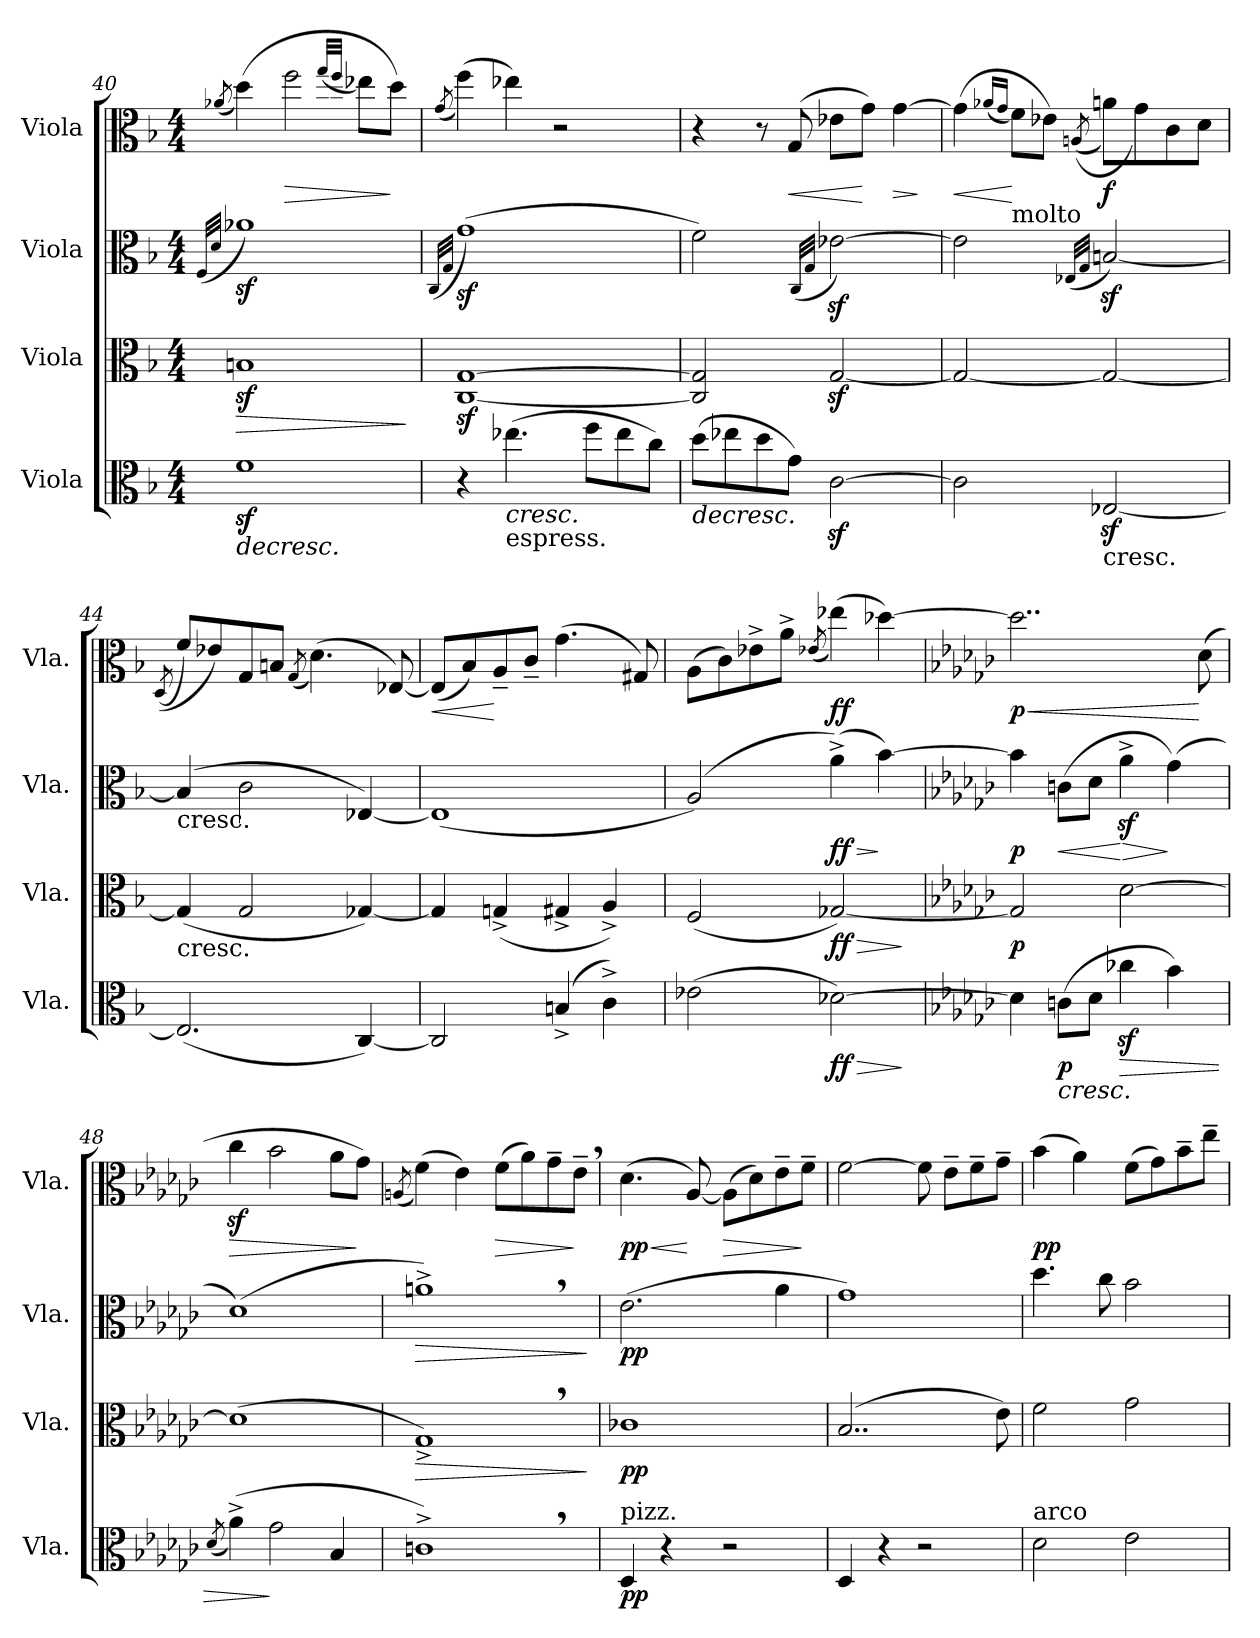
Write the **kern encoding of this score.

**kern	**dynam	**kern	**dynam	**kern	**dynam	**kern	**dynam
*part4	*part4	*part3	*part3	*part2	*part2	*part1	*part1
*staff4	*staff4	*staff3	*staff3	*staff2	*staff2	*staff1	*staff1
*I"Viola	*	*I"Viola	*	*I"Viola	*	*I"Viola	*
*I'Vla.	*	*I'Vla.	*	*I'Vla.	*	*I'Vla.	*
*clefC3	*	*clefC3	*	*clefC3	*	*clefC3	*
*k[b-]	*	*k[b-]	*	*k[b-]	*	*k[b-]	*
*F:	*	*F:	*	*F:	*	*F:	*
*M4/4	*	*M4/4	*	*M4/4	*	*M4/4	*
=40	=40	=40	=40	=40	=40	=40	=40
.	.	.	.	(32qF/LLL	.	.	.
.	.	.	.	32qd/JJJ	.	(8qa-X/	.
!	!LO:HP:b	!	!LO:HP:b	!	!	!	!
1fz<	>	1Bnz<	>	1a-Xz<)	.	(4dd\)	.
!	!	!	!	!	!	!	!LO:HP:b
.	.	.	.	.	.	2ff\	>
.	.	.	.	.	.	(32qgg/LLL	.
.	.	.	.	.	.	32qff/JJJ	.
.	.	.	.	.	.	8ee-X\L)	.
.	.	.	.	.	.	8dd\J)	]
.	.	.	]	.	.	.	.
=41	=41	=41	=41	=41	=41	=41	=41
.	.	.	.	(32qC/LLL	.	.	.
.	.	.	.	32qG/JJJ	.	(8qg/	.
4r	.	[1Cz< [1Gz<	.	(1gz<)	.	(4ff\)	.
!LO:TX:b:t=espress.	!	!	!	!	!	!	!
!	!LO:HP:b	!	!	!	!	!	!
(4.ee-X\	<	.	.	.	.	4ee-X\)	.
.	.	.	.	.	.	2r	.
8ff\L	.	.	.	.	.	.	.
8ee-\	.	.	.	.	.	.	.
8cc\J)	]	.	.	.	.	.	.
=42	=42	=42	=42	=42	=42	=42	=42
!	!LO:HP:b	!	!	!	!	!	!
(8dd\L	>	2C/] 2G/]	.	2f\)	.	4r	.
8ee-X\	.	.	.	.	.	.	.
8dd\	.	.	.	.	.	8r	.
!	!	!	!	!	!	!	!LO:HP:b
8g\J)	[	.	.	.	.	(8G/	<
.	.	.	.	(32qC/LLL	.	.	.
.	.	.	.	32qG/JJJ	.	.	.
[2cz<\	.	[2Gz</	.	[2e-Xz<\)	.	8e-X\L	.
.	.	.	.	.	.	8g\J)	[
!	!	!	!	!	!	!	!LO:HP:b
.	.	.	.	.	.	[4g\	>
.	.	.	.	.	.	.	]
!!LO:LB:g=z
=43	=43	=43	=43	=43	=43	=43	=43
!	!	!	!	!	!	!	!LO:HP:b
2c\]	.	2G/_	.	2e-\]	.	(4g\]	<
.	.	.	.	.	.	(16qa-X/LL	.
.	.	.	.	.	.	16qg/JJ	.
!	!	!	!	!	!	!LO:TX:b:t=molto	!
.	.	.	.	.	.	8f\L)	[
.	.	.	.	.	.	8e-X\J)	.
.	.	.	.	(32qE-X/LLL	.	.	.
.	.	.	.	32qG/JJJ	.	((8qAn/	.
!LO:TX:b:t=cresc.	!	!	!	!	!	!	!
!	!	!	!	!	!	!	!LO:DY:b
[2E-Xz</	.	2G/_	.	[2Bnz</)	.	8an\L)	f
.	.	.	.	.	.	8g\)	.
.	.	.	.	.	.	8c\	.
.	.	.	.	.	.	8d\J	.
=44	=44	=44	=44	=44	=44	=44	=44
.	.	.	.	.	.	((8qD/	.
!	!	!	!	!LO:TX:b:t=cresc.	!	!	!
!	!	!LO:TX:b:t=cresc.	!	!	!	!	!
(2.E-/]	.	(4G/]	.	(4B/]	.	8f/L)	.
.	.	.	.	.	.	8e-X/)	.
.	.	2G/	.	2c\	.	8G/	.
.	.	.	.	.	.	8Bn/J	.
.	.	.	.	.	.	(8qG/	.
.	.	.	.	.	.	(4.d\)	.
[4C/)	.	[4G-X/)	.	[4E-X/)	.	.	.
.	.	.	.	.	.	[8E-X/)	.
=45	=45	=45	=45	=45	=45	=45	=45
!	!	!	!	!	!	!	!LO:HP:b
2C/]	.	4G-/]	.	(1E-]	.	(8E-/L]	<
.	.	.	.	.	.	8B-/)	.
.	.	(4Gn^/	.	.	.	8A~/	[
.	.	.	.	.	.	8c~/J	.
(4Bn^/	.	4G#X^/	.	.	.	(4.g\	.
4c^\)	.	4A^/)	.	.	.	.	.
.	.	.	.	.	.	8G#X/)	.
=46	=46	=46	=46	=46	=46	=46	=46
(2e-X\	.	(2F/	.	(2A/)	.	(8A\L	.
.	.	.	.	.	.	8c\)	.
.	.	.	.	.	.	8e-X^\	.
.	.	.	.	.	.	8a^\J	.
.	.	.	.	.	.	(8qe-X/	.
!	!LO:HP:b	!	!LO:HP:b	!	!LO:HP:b	!	!
!	!LO:DY:n=1:b	!	!LO:DY:n=1:b	!	!LO:DY:n=1:b	!	!LO:DY:b
[2d-X\)	> ff	[2G-X/)	> ff	(4a^\)	> ff	(4ee-X\)	ff
.	.	.	.	[4b-\)	]	[4dd-X\)	.
.	]	.	]	.	.	.	.
=47	=47	=47	=47	=47	=47	=47	=47
*k[b-e-a-d-g-c-]	*	*k[b-e-a-d-g-c-]	*	*k[b-e-a-d-g-c-]	*	*k[b-e-a-d-g-c-]	*
*G-:	*	*G-:	*	*G-:	*	*G-:	*
!	!	!	!LO:DY:b	!	!LO:DY:b	!	!LO:HP:b
!	!	!	!	!	!	!	!LO:DY:n=1:b
4d-\]	.	2G-/]	p	4b-\]	p	2..dd-\]	< p
!	!LO:HP:b	!	!	!	!LO:HP:b	!	!
!	!LO:DY:n=1:b	!	!	!	!	!	!
(8cn\L	< p	.	.	(8cn\L	<	.	.
8d-\J	]	.	.	8d-\J	.	.	.
!	!LO:HP:b	!	!	!	!LO:HP:n=1:b	!	!
4cc-Xz<\	>	[2d-\	.	4a-z<^\	[ >	.	.
4b-\)	[	.	.	(4g-\)	]	.	.
.	.	.	.	.	.	(8d-\	[
!!LO:PB:g=z
=48	=48	=48	=48	=48	=48	=48	=48
(8qd-/	.	.	.	.	.	.	.
!	!	!	!	!	!	!	!LO:HP:b
(4a-^\)	.	(1d-]	.	(1d-)	.	4cc-z<\	>
2g-\	]	.	.	.	.	2b-\	.
4B-/	.	.	.	.	.	8a-\L	.
.	.	.	.	.	.	8g-\J)	]
=49	=49	=49	=49	=49	=49	=49	=49
.	.	.	.	.	.	(8qAn/	.
!	!	!	!LO:HP:b	!	!LO:HP:b	!	!
1cn^,)	.	1G-^,)	>	1an^,)	>	(4f\)	.
.	.	.	.	.	.	4e-\)	.
!	!	!	!	!	!	!	!LO:HP:b
.	.	.	.	.	.	(8f\L	>
.	.	.	.	.	.	8a-\)	.
.	.	.	.	.	.	8g-~\	.
.	.	.	.	.	.	8e-~,\J	]
.	.	.	]	.	]	.	.
=50	=50	=50	=50	=50	=50	=50	=50
!LO:TX:a:t=pizz.	!	!	!	!	!	!	!
!	!LO:DY:b	!	!LO:DY:b	!	!LO:DY:b	!	!LO:HP:b
!	!	!	!	!	!	!	!LO:DY:n=1:b
4D-/	pp	1c-X	pp	(2.e-\	pp	(4.d-\	< pp
4r	.	.	.	.	.	.	.
.	.	.	.	.	.	[8A-/)	[
!	!	!	!	!	!	!	!LO:HP:b
2r	.	.	.	.	.	(8A-\L]	>
.	.	.	.	.	.	8d-\)	.
.	.	.	.	4a-\	.	8e-~\	.
.	.	.	.	.	.	8f~\J	]
=51	=51	=51	=51	=51	=51	=51	=51
4D-/	.	(2..B-/	.	1g-)	.	[2f\	.
4r	.	.	.	.	.	.	.
2r	.	.	.	.	.	8f\]	.
.	.	.	.	.	.	8e-~\L	.
.	.	.	.	.	.	8f~\	.
.	.	8e-\)	.	.	.	8g-~\J	.
=52	=52	=52	=52	=52	=52	=52	=52
!LO:TX:a:t=arco	!	!	!	!	!	!	!
!	!	!	!	!	!	!	!LO:DY:b
2d-\	.	2f\	.	4.dd-\	.	(4b-\	pp
.	.	.	.	.	.	4a-\)	.
.	.	.	.	8cc-\	.	.	.
2e-\	.	2g-\	.	2b-\	.	(8f\L	.
.	.	.	.	.	.	8g-\)	.
.	.	.	.	.	.	8b-~\	.
.	.	.	.	.	.	8ee-~\J	.
=	=	=	=	=	=	=	=
*-	*-	*-	*-	*-	*-	*-	*-
